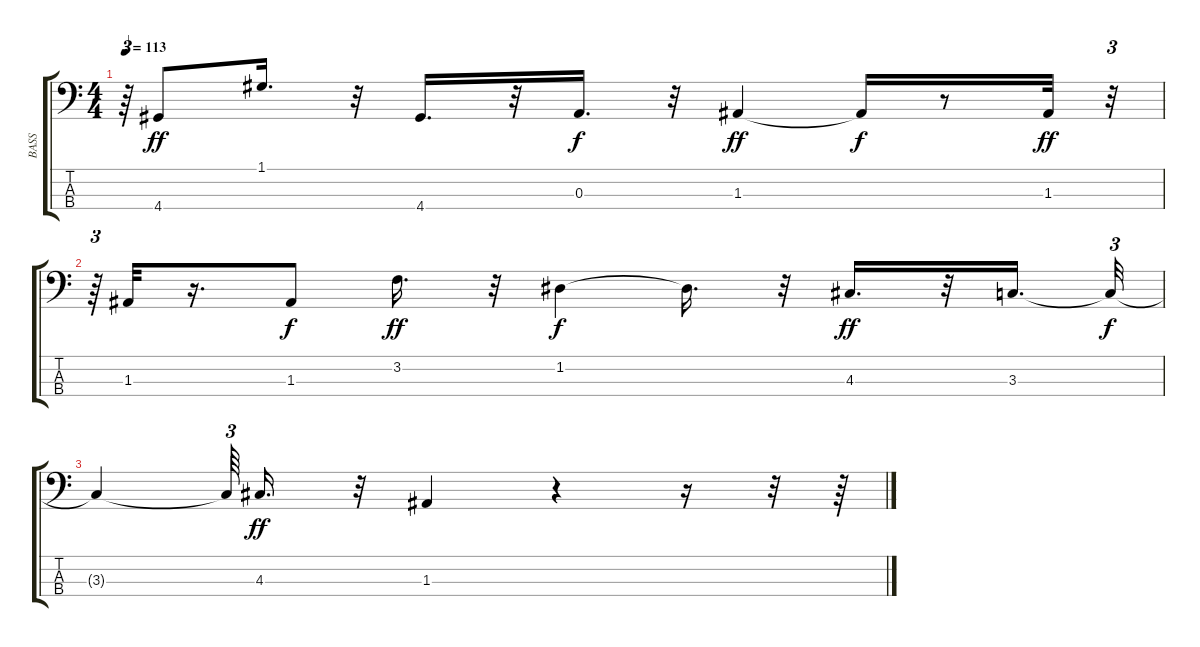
\track ("BASS" "BASS") {instrument electricbassfinger}
\staff {score tabs}
\tuning (G2 D2 A1 E1) {hide}
\ts (4 4)
\tempo 113
\clef f4
\ks c
r.64{tu (3 2) dy f} 4.4.8{dy ff} 1.1.16{d} r.32 4.4.16{d} r.32 0.3.16{d dy f} r.32 1.3.4{dy ff} 1.3{t}.16{dy f} r.8 1.3.32{dy ff} r.32{tu (3 2)} |
r.64{tu (3 2)} 1.3.32 r.16{d} 1.3.8{dy f} 3.2.16{d dy ff} r.32 1.2.4{dy f} 1.2{t}.16{d} r.32 4.3.16{d dy ff} r.32 3.3.16{d} 3.3{t}.32{tu (3 2) dy f} |
3.3{t}.4 3.3{t}.64{tu (3 2)} 4.3.16{d dy ff} r.32 1.3.4 r.4 r.16 r.32 r.64
